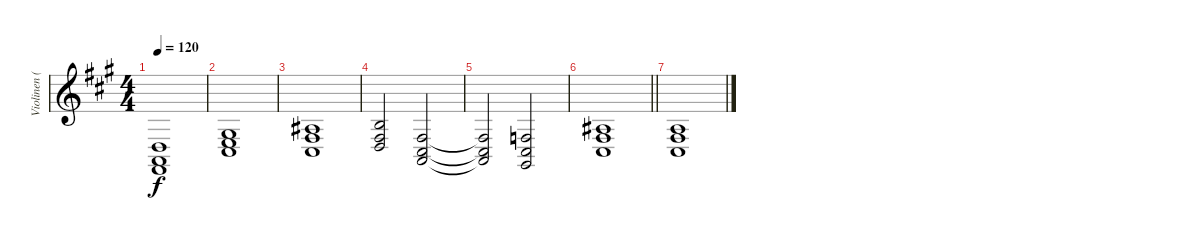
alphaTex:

\track ("Violinen (Akkorde)" "Violinen (") {instrument stringensemble1}
\staff {score}
\tuning (E4 B3 G3 D3 A2 E2) {hide}
\ts (4 4)
\tempo 120
\clef g2
\ks a
(0.4 0.5 2.6).1{dy f} |
(1.3 2.4 4.5).1 |
(3.3 4.4 9.6).1 |
(0.2 0.4 9.5).2 (4.4 0.5 9.6).2 |
(4.4{t} 0.5{t} 9.6{t}).2 (3.4 4.5 4.6).2 |
\barLineRight lightlight
(3.3 4.4 4.5).1 |
(2.3 4.4 4.5).1
